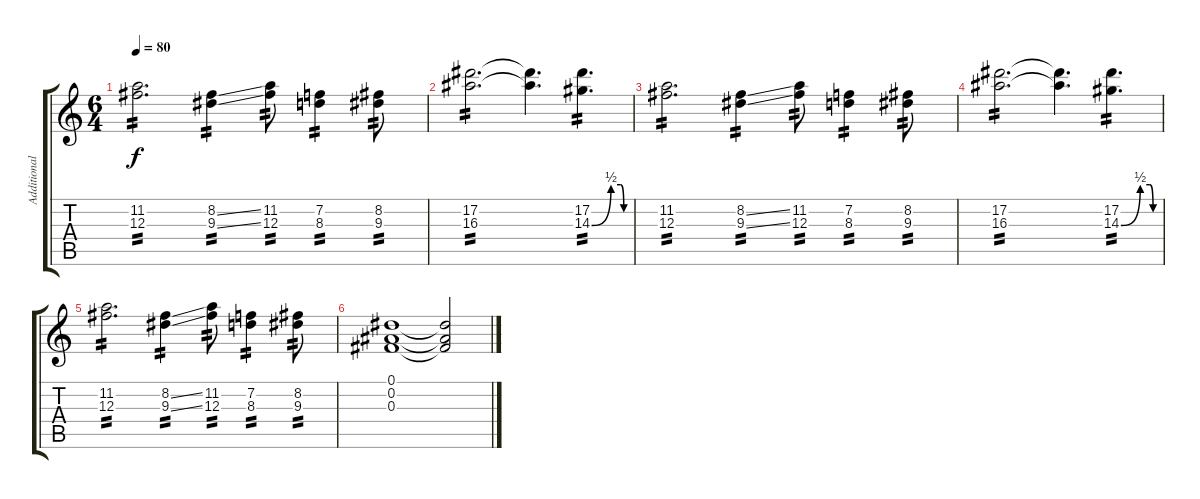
\track ("Additional Guitar " "Additional") {instrument distortionguitar}
\staff {score tabs}
\tuning (Eb4 Bb3 Gb3 Db3 Ab2 Eb2) {hide}
\ts (6 4)
\tempo 80
\clef g2
\ks c
(11.2 12.3).2{d tp 2 dy f} (8.2{ss} 9.3{ss}).4{tp 2} (11.2 12.3).8{tp 2} (7.2 8.3).4{tp 2} (8.2 9.3).8{tp 2} |
(17.2 16.3).2{d tp 2} (17.2{t} 16.3{t}).4{d} (17.2 14.3{be (custom 0 0 30 2 45 2 50 0 60 0)}).4{d tp 2} |
(11.2 12.3).2{d tp 2} (8.2{ss} 9.3{ss}).4{tp 2} (11.2 12.3).8{tp 2} (7.2 8.3).4{tp 2} (8.2 9.3).8{tp 2} |
(17.2 16.3).2{d tp 2} (17.2{t} 16.3{t}).4{d} (17.2 14.3{be (custom 0 0 30 2 45 2 50 0 60 0)}).4{d tp 2} |
(11.2 12.3).2{d tp 2} (8.2{ss} 9.3{ss}).4{tp 2} (11.2 12.3).8{tp 2} (7.2 8.3).4{tp 2} (8.2 9.3).8{tp 2} |
(0.1 0.2 0.3).1 (0.1{t} 0.2{t} 0.3{t}).2
